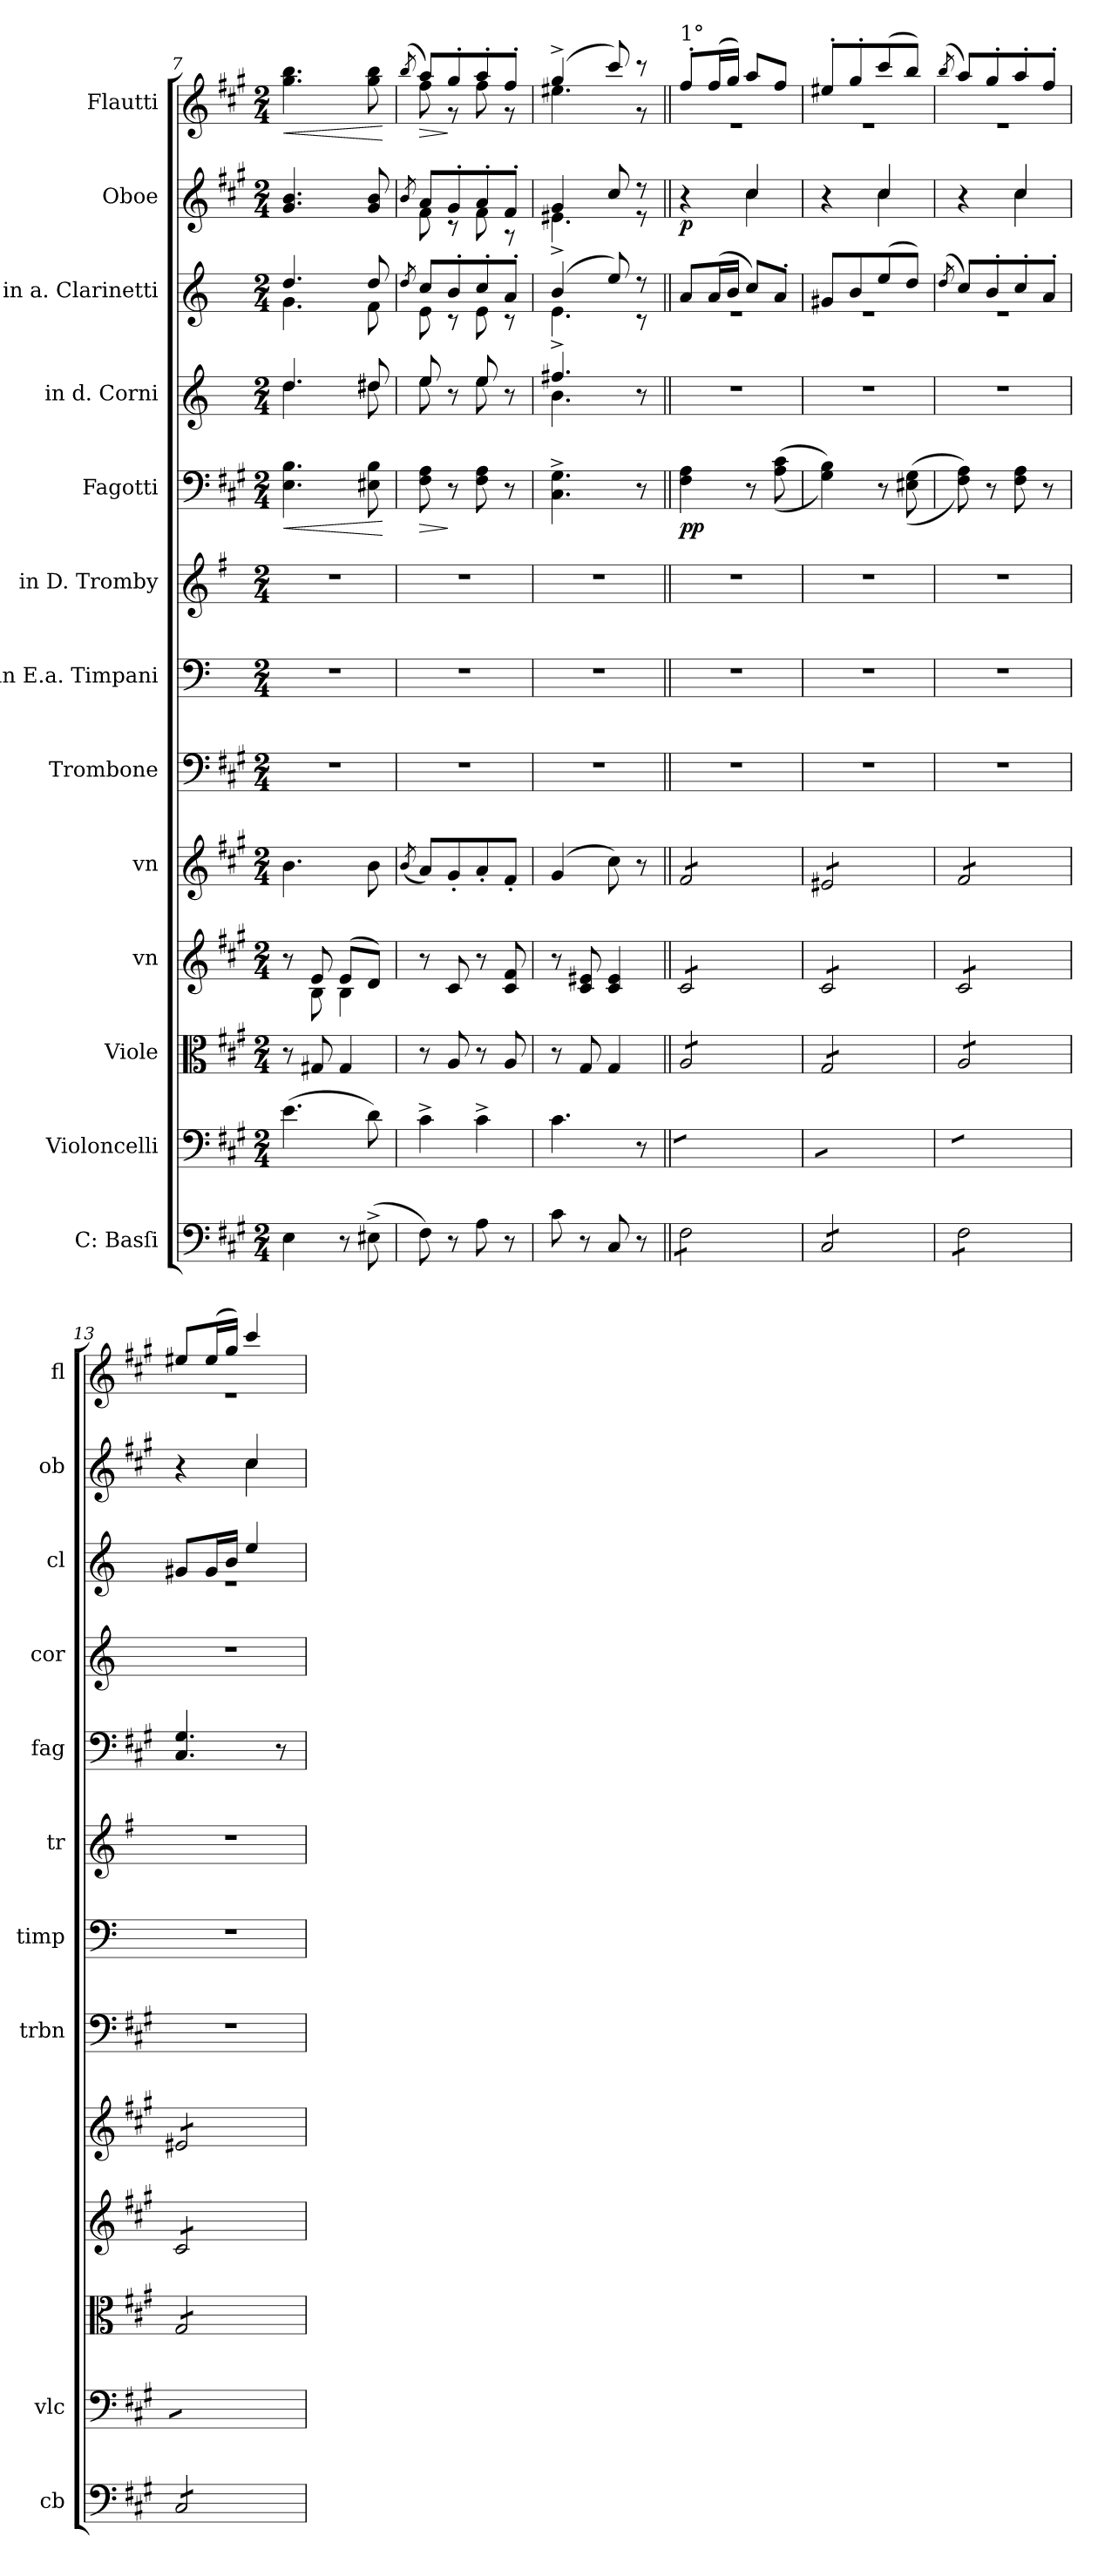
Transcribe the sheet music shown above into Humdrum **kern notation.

**kern	**kern	**kern	**kern	**kern	**kern	**kern	**kern	**kern	**dynam	**kern	**kern	**kern	**dynam	**kern	**dynam
*part13	*part12	*part11	*part10	*part9	*part8	*part7	*part6	*part5	*part5	*part4	*part3	*part2	*part2	*part1	*part1
*staff13	*staff12	*staff11	*staff10	*staff9	*staff8	*staff7	*staff6	*staff5	*staff5	*staff4	*staff3	*staff2	*staff2	*staff1	*staff1
*I"C: Basſi	*I"Violoncelli	*I"Viole	*I"vn	*I"vn	*I"Trombone	*I"in E.a. Timpani	*I"in D. Tromby	*I"Fagotti	*	*I"in d. Corni	*I"in a. Clarinetti	*I"Oboe	*	*I"Flautti	*
*I'cb	*I'vlc	*	*	*	*I'trbn	*I'timp	*I'tr	*I'fag	*	*I'cor	*I'cl	*I'ob	*	*I'fl	*
*clefF4	*clefF4	*clefC3	*clefG2	*clefG2	*clefF4	*clefF4	*clefG2	*clefF4	*	*clefG2	*clefG2	*clefG2	*	*clefG2	*
*	*	*	*	*	*	*	*ITrd-1c-2	*	*	*ITrd6c10	*ITrd2c3	*	*	*	*
*k[f#c#g#]	*k[f#c#g#]	*k[f#c#g#]	*k[f#c#g#]	*k[f#c#g#]	*k[f#c#g#]	*k[]	*k[f#c#g#]	*k[f#c#g#]	*	*k[f#c#]	*k[f#c#g#]	*k[f#c#g#]	*	*k[f#c#g#]	*
*M2/4	*M2/4	*M2/4	*M2/4	*M2/4	*M2/4	*M2/4	*M2/4	*M2/4	*	*M2/4	*M2/4	*M2/4	*	*M2/4	*
=7	=7	=7	=7	=7	=7	=7	=7	=7	=7	=7	=7	=7	=7	=7	=7
*	*	*	*^	*	*	*	*	*	*	*	*	*	*	*	*
!	!	!	!	!	!	!	!	!	!	!LO:HP:b	!	!	!	!	!	!LO:HP:b
*	*	*	*	*	*	*	*	*	*	*	*^	*^	*	*	*	*
4E\	(4.e\	8r	8r	8ryy	4.b\	2r	2r	2r	4.E\ 4.B\	<	4.e/	4.e\	4.b/	4.e\	4.g#/ 4.b/	.	4.gg#\ 4.bb\	<
.	.	8G#X/	8e/	8B\	.	.	.	.	.	.	.	.	.	.	.	.	.	.
8r	.	4G#/	(8e/L	4B\	.	.	.	.	.	.	.	.	.	.	.	.	.	.
(8E#X^<\	8d\)	.	8d/J)	.	8b\	.	.	.	8E#X\ 8B\	.	8e#X/	8e#X\	8b/	8d\	8g#/ 8b/	.	8gg#\ 8bb\	.
*	*	*	*	*	*	*	*	*	*	*	*v	*v	*	*	*	*	*	*
*	*	*	*v	*v	*	*	*	*	*	*	*	*v	*v	*	*	*	*
.	.	.	.	.	.	.	.	.	[	.	.	.	.	.	[
=8	=8	=8	=8	=8	=8	=8	=8	=8	=8	=8	=8	=8	=8	=8	=8
.	.	.	.	(8qb/	.	.	.	.	.	.	8qb/	8qb/	.	(>8qbb/	.
!	!	!	!	!	!	!	!	!	!LO:HP:b	!	!	!	!	!	!LO:HP:b
*	*	*	*	*	*	*	*	*	*	*^	*^	*^	*	*^	*
8F#\)	4c#^<\	8r	8r	8a/L)	2r	2r	2r	8F#\ 8A\	>	8f#/	8f#\	8a/L	8c#\	8a/L	8f#\	.	8aa/L)	8ff#\	>
8r	.	8A/	8c#/	8g#'/	.	.	.	8r	]	8r	8ryy	8g#'/	8r	8g#'/	8r	.	8gg#'/	8r	]
8A\	4c#^<\	8r	8r	8a'/	.	.	.	8F#\ 8A\	.	8f#/	8f#\	8a'/	8c#\	8a'/	8f#\	.	8aa'/	8ff#\	.
8r	.	8A/	8c#/ 8f#/	8f#'/J	.	.	.	8r	.	8r	8ryy	8f#'/J	8r	8f#'/J	8r	.	8ff#'/J	8r	.
=9	=9	=9	=9	=9	=9	=9	=9	=9	=9	=9	=9	=9	=9	=9	=9	=9	=9	=9	=9
8c#\	4.c#\	8r	8r	(4g#/	2r	2r	2r	4.C#^<\ 4.G#^<\	.	4.g#X/	4.c#\	(4g#/	4.c#^\	4g#/	4.e#X^\	.	(4gg#^</	4.ee#X\	.
8r	.	8G#/	8c#/ 8e#X/	.	.	.	.	.	.	.	.	.	.	.	.	.	.	.	.
8C#/	.	4G#/	4c#/ 4e#/	8cc#\)	.	.	.	.	.	.	.	8cc#/)	.	8cc#/	.	.	8ccc#/)	.	.
8r	8r	.	.	8r	.	.	.	8r	.	8r	8ryy	8r	8r	8r	8r	.	8r	8r	.
=10||	=10||	=10||	=10||	=10||	=10||	=10||	=10||	=10||	=10||	=10||	=10||	=10||	=10||	=10||	=10||	=10||	=10||	=10||	=10||
!	!	!	!	!	!	!	!	!	!	!	!	!	!	!	!	!	!LO:TX:a:t=1°	!	!
!	!	!	!	!LO:TX:b:i:t=pizz	!	!	!	!	!	!	!	!	!	!	!	!	!	!	!
!	!LO:TX:a:t=pizz&colon;	!	!	!	!	!	!	!	!	!	!	!	!	!	!	!	!	!	!
!LO:TX:a:t=pizz&colon;	!	!	!	!	!	!	!	!	!	!	!	!	!	!	!	!	!	!	!
*	*	*	*	*	*	*	*	*	*	*v	*v	*	*	*	*	*	*	*	*
*tremolo	*	*	*	*	*	*	*	*	*	*	*	*	*	*	*	*	*	*
*	*tremolo	*	*	*	*	*	*	*	*	*	*	*	*	*	*	*	*	*
*	*	*tremolo	*	*	*	*	*	*	*	*	*	*	*	*	*	*	*	*
*	*	*	*tremolo	*	*	*	*	*	*	*	*	*	*	*	*	*	*	*
*	*	*	*	*tremolo	*	*	*	*	*	*	*	*	*	*	*	*	*	*
8F#\L	8F#\yyL	8A/L	8c#/L	8f#/L	2r	2r	2r	4F#\ 4A\	pp	2r	8f#/L	2re	4r	4ryy	p	8ff#'/L	2re	.
8F#\	8F#\yy	8A/	8c#/	8f#/	.	.	.	.	.	.	(16f#/L	.	.	.	.	(16ff#/L	.	.
.	.	.	.	.	.	.	.	.	.	.	16g#/JJ	.	.	.	.	16gg#/JJ)	.	.
8F#\	8F#\yy	8A/	8c#/	8f#/	.	.	.	8r	.	.	8a/L)	.	4cc#/	4cc#\	.	8aa/L	.	.
8F#\J	8F#\yyJ	8A/J	8c#/J	8f#/J	.	.	.	(>(>8A\ 8c#\	.	.	8f#'/J	.	.	.	.	8ff#/J	.	.
=11	=11	=11	=11	=11	=11	=11	=11	=11	=11	=11	=11	=11	=11	=11	=11	=11	=11	=11
8C#/L	8C#/yyL	8G#/L	8c#/L	8e#X/L	2r	2r	2r	4G#\ 4B\))	.	2r	8e#X/L	2re	4r	4ryy	.	8ee#X'/L	2re	.
8C#/	8C#/yy	8G#/	8c#/	8e#X/	.	.	.	.	.	.	8g#/	.	.	.	.	8gg#'/	.	.
8C#/	8C#/yy	8G#/	8c#/	8e#X/	.	.	.	8r	.	.	(8cc#/	.	4cc#/	4cc#\	.	(8ccc#/	.	.
8C#/J	8C#/yyJ	8G#/J	8c#/J	8e#X/J	.	.	.	(>(>8E#X\ 8G#\	.	.	8b/J)	.	.	.	.	8bb/J)	.	.
=12	=12	=12	=12	=12	=12	=12	=12	=12	=12	=12	=12	=12	=12	=12	=12	=12	=12	=12
.	.	.	.	.	.	.	.	.	.	.	(8qb/	.	.	.	.	(8qbb/	.	.
8F#\L	8F#\yyL	8A/L	8c#/L	8f#/L	2r	2r	2r	8F#\ 8A\))	.	2r	8a/L)	2re	4r	4ryy	.	8aa/L)	2re	.
8F#\	8F#\yy	8A/	8c#/	8f#/	.	.	.	8r	.	.	8g#'/	.	.	.	.	8gg#'/	.	.
8F#\	8F#\yy	8A/	8c#/	8f#/	.	.	.	8F#\ 8A\	.	.	8a'/	.	4cc#/	4cc#\	.	8aa'/	.	.
8F#\J	8F#\yyJ	8A/J	8c#/J	8f#/J	.	.	.	8r	.	.	8f#'/J	.	.	.	.	8ff#'/J	.	.
=13	=13	=13	=13	=13	=13	=13	=13	=13	=13	=13	=13	=13	=13	=13	=13	=13	=13	=13
8C#/L	8C#/yyL	8G#/L	8c#/L	8e#X/L	2r	2r	2r	4.C#/ 4.G#/	.	2r	8e#X/L	2re	4r	4ryy	.	8ee#X/L	2re	.
8C#/	8C#/yy	8G#/	8c#/	8e#X/	.	.	.	.	.	.	16e#/L	.	.	.	.	(16ee#/L	.	.
.	.	.	.	.	.	.	.	.	.	.	16g#/JJ	.	.	.	.	16gg#/JJ)	.	.
8C#/	8C#/yy	8G#/	8c#/	8e#X/	.	.	.	.	.	.	4cc#/	.	4cc#/	4cc#\	.	4ccc#/	.	.
8C#/J	8C#/yyJ	8G#/J	8c#/J	8e#X/J	.	.	.	8r	.	.	.	.	.	.	.	.	.	.
*	*	*	*	*Xtremolo	*	*	*	*	*	*	*	*	*	*	*	*	*	*
*	*	*	*Xtremolo	*	*	*	*	*	*	*	*	*	*	*	*	*	*	*
*	*	*Xtremolo	*	*	*	*	*	*	*	*	*	*	*	*	*	*	*	*
*	*Xtremolo	*	*	*	*	*	*	*	*	*	*	*	*	*	*	*	*	*
*Xtremolo	*	*	*	*	*	*	*	*	*	*	*	*	*	*	*	*	*	*
*	*	*	*	*	*	*	*	*	*	*	*v	*v	*	*	*	*v	*v	*
*	*	*	*	*	*	*	*	*	*	*	*	*v	*v	*	*	*
=	=	=	=	=	=	=	=	=	=	=	=	=	=	=	=
*-	*-	*-	*-	*-	*-	*-	*-	*-	*-	*-	*-	*-	*-	*-	*-
